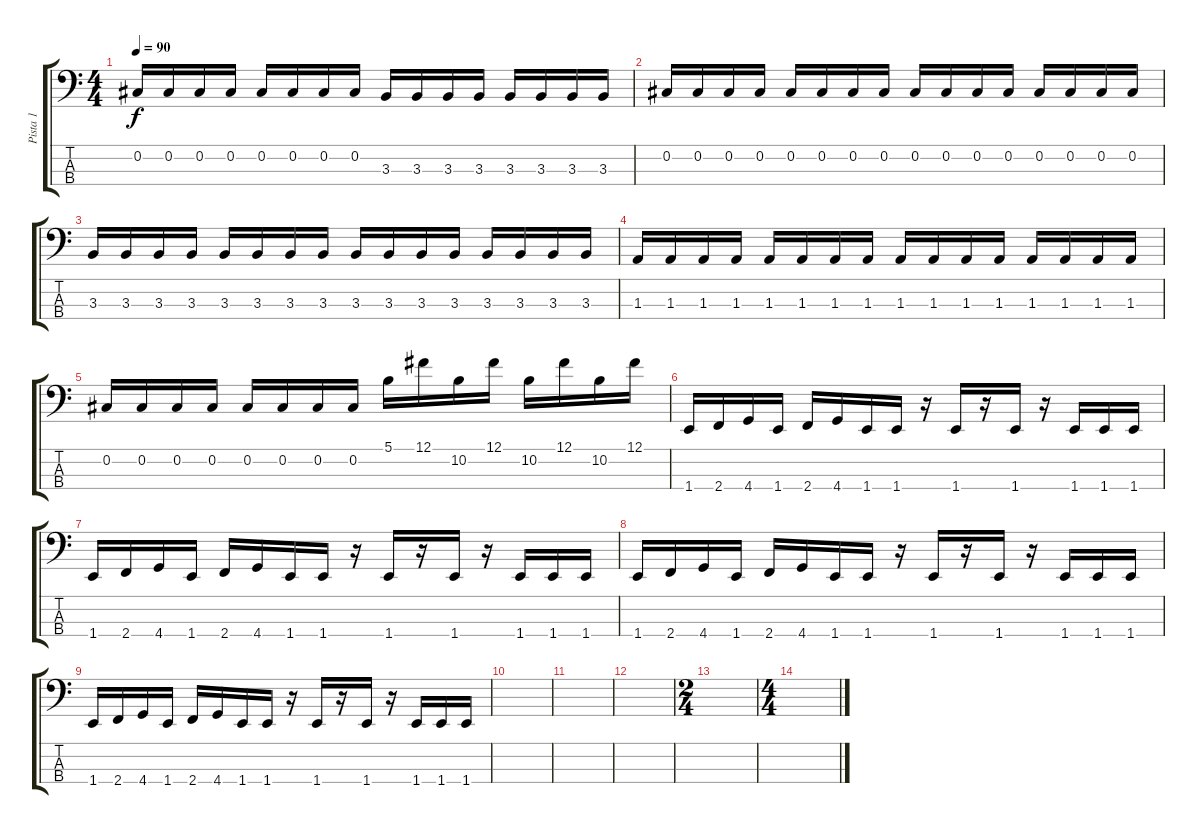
\track ("Pista 1" "Pista 1") {instrument electricbassfinger}
\staff {score tabs}
\tuning (Gb2 Db2 Ab1 Eb1) {hide}
\ts (4 4)
\tempo 90
\clef f4
\ks c
0.2.16{dy f} 0.2.16 0.2.16 0.2.16 0.2.16 0.2.16 0.2.16 0.2.16 3.3.16 3.3.16 3.3.16 3.3.16 3.3.16 3.3.16 3.3.16 3.3.16 |
0.2.16 0.2.16 0.2.16 0.2.16 0.2.16 0.2.16 0.2.16 0.2.16 0.2.16 0.2.16 0.2.16 0.2.16 0.2.16 0.2.16 0.2.16 0.2.16 |
3.3.16 3.3.16 3.3.16 3.3.16 3.3.16 3.3.16 3.3.16 3.3.16 3.3.16 3.3.16 3.3.16 3.3.16 3.3.16 3.3.16 3.3.16 3.3.16 |
1.3.16 1.3.16 1.3.16 1.3.16 1.3.16 1.3.16 1.3.16 1.3.16 1.3.16 1.3.16 1.3.16 1.3.16 1.3.16 1.3.16 1.3.16 1.3.16 |
0.2.16 0.2.16 0.2.16 0.2.16 0.2.16 0.2.16 0.2.16 0.2.16 5.1.16 12.1.16 10.2.16 12.1.16 10.2.16 12.1.16 10.2.16 12.1.16 |
1.4.16 2.4.16 4.4.16 1.4.16 2.4.16 4.4.16 1.4.16 1.4.16 r.16 1.4.16 r.16 1.4.16 r.16 1.4.16 1.4.16 1.4.16 |
1.4.16 2.4.16 4.4.16 1.4.16 2.4.16 4.4.16 1.4.16 1.4.16 r.16 1.4.16 r.16 1.4.16 r.16 1.4.16 1.4.16 1.4.16 |
1.4.16 2.4.16 4.4.16 1.4.16 2.4.16 4.4.16 1.4.16 1.4.16 r.16 1.4.16 r.16 1.4.16 r.16 1.4.16 1.4.16 1.4.16 |
1.4.16 2.4.16 4.4.16 1.4.16 2.4.16 4.4.16 1.4.16 1.4.16 r.16 1.4.16 r.16 1.4.16 r.16 1.4.16 1.4.16 1.4.16 |
|
|
|
\ts (2 4)
|
\ts (4 4)
